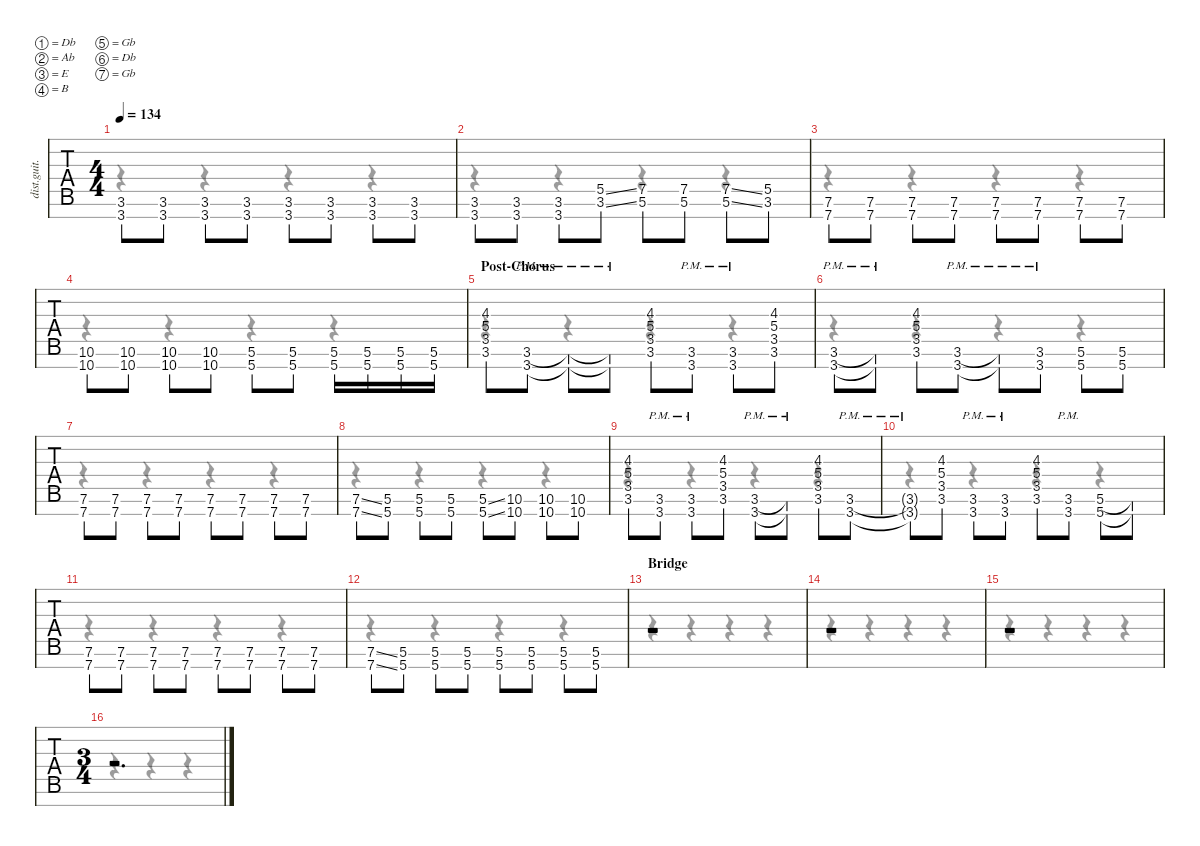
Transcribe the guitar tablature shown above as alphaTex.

\defaultSystemsLayout 4
\hideDynamics
\bracketExtendMode nobrackets
\track ("Jesse Cash" "dist.guit.") {instrument distortionguitar}
\staff {tabs}
\tuning (Db4 Ab3 E3 B2 Gb2 Db2 Gb1)
\voice
\ts (4 4)
\tempo 134
\clef g2
\ks c
(3.6 3.7).8{dy f} (3.6 3.7).8 (3.6 3.7).8 (3.6 3.7).8 (3.6 3.7).8 (3.6 3.7).8 (3.6 3.7).8 (3.6 3.7).8 |
(3.6 3.7).8 (3.6 3.7).8 (3.6 3.7).8 (5.5{ss} 3.6{ss}).8 (7.5{acc #} 5.6{acc #}).8 (7.5{acc #} 5.6{acc #}).8 (7.5{ss acc #} 5.6{ss acc #}).8 (5.5 3.6).8 |
(7.6{acc #} 7.7{acc #}).8 (7.6{acc #} 7.7{acc #}).8 (7.6{acc #} 7.7{acc #}).8 (7.6{acc #} 7.7{acc #}).8 (7.6{acc #} 7.7{acc #}).8 (7.6{acc #} 7.7{acc #}).8 (7.6{acc #} 7.7{acc #}).8 (7.6{acc #} 7.7{acc #}).8 |
(10.6 10.7).8 (10.6 10.7).8 (10.6 10.7).8 (10.6 10.7).8 (5.6{acc #} 5.7).8 (5.6{acc #} 5.7).8 (5.6{acc #} 5.7).16 (5.6{acc #} 5.7).16 (5.6{acc #} 5.7).16 (5.6{acc #} 5.7).16 |
\section ("" "Post-Chorus")
(4.3{acc #} 5.4 3.5 3.6).8 (3.6{pm} 3.7{pm}).8 (3.6{pm t} 3.7{pm t}).8 (3.6{pm t} 3.7{pm t}).8 (4.3{acc #} 5.4 3.5 3.6).8 (3.6{pm} 3.7{pm}).8 (3.6{pm} 3.7{pm}).8 (4.3{acc #} 5.4 3.5 3.6).8 |
(3.6{pm} 3.7{pm}).8 (3.6{pm t} 3.7{pm t}).8 (4.3{acc #} 5.4 3.5 3.6).8 (3.6{pm} 3.7{pm}).8 (3.6{pm t} 3.7{pm t}).8 (3.6{pm} 3.7{pm}).8 (5.6{acc #} 5.7).8 (5.6{acc #} 5.7).8 |
(7.6{acc #} 7.7{acc #}).8 (7.6{acc #} 7.7{acc #}).8 (7.6{acc #} 7.7{acc #}).8 (7.6{acc #} 7.7{acc #}).8 (7.6{acc #} 7.7{acc #}).8 (7.6{acc #} 7.7{acc #}).8 (7.6{acc #} 7.7{acc #}).8 (7.6{acc #} 7.7{acc #}).8 |
(7.6{ss acc #} 7.7{ss acc #}).8 (5.6{acc #} 5.7).8 (5.6{acc #} 5.7).8 (5.6{acc #} 5.7).8 (5.6{ss acc #} 5.7{ss}).8 (10.6 10.7).8 (10.6 10.7).8 (10.6 10.7).8 |
(4.3{acc #} 5.4 3.5 3.6).8 (3.6{pm} 3.7{pm}).8 (3.6{pm} 3.7{pm}).8 (4.3{acc #} 5.4 3.5 3.6).8 (3.6{pm} 3.7{pm}).8 (3.6{pm t} 3.7{pm t}).8 (4.3{acc #} 5.4 3.5 3.6).8 (3.6{pm} 3.7{pm}).8 |
(3.6{pm t} 3.7{pm t}).8 (4.3{acc #} 5.4 3.5 3.6).8 (3.6{pm} 3.7{pm}).8 (3.6{pm} 3.7{pm}).8 (4.3{acc #} 5.4 3.5 3.6).8 (3.6{pm} 3.7{pm}).8 (5.6{acc #} 5.7).8 (5.6{t acc #} 5.7{t}).8 |
(7.6{acc #} 7.7{acc #}).8 (7.6{acc #} 7.7{acc #}).8 (7.6{acc #} 7.7{acc #}).8 (7.6{acc #} 7.7{acc #}).8 (7.6{acc #} 7.7{acc #}).8 (7.6{acc #} 7.7{acc #}).8 (7.6{acc #} 7.7{acc #}).8 (7.6{acc #} 7.7{acc #}).8 |
(7.6{ss acc #} 7.7{ss acc #}).8 (5.6{acc #} 5.7).8 (5.6{acc #} 5.7).8 (5.6{acc #} 5.7).8 (5.6{acc #} 5.7).8 (5.6{acc #} 5.7).8 (5.6{acc #} 5.7).8 (5.6{acc #} 5.7).8 |
\section ("" "Bridge")
r.1 |
r.1 |
r.1 |
\ts (3 4)
\beaming (8 3 1 1 1)
r.2{d}
\voice
\clef g2
\ottava regular
\simile none
\ks c
r.4{dy mf} r.4 r.4 r.4 |
r.4 r.4 r.4 r.4 |
r.4 r.4 r.4 r.4 |
r.4 r.4 r.4 r.4 |
r.4 r.4 r.4 r.4 |
r.4 r.4 r.4 r.4 |
r.4 r.4 r.4 r.4 |
r.4 r.4 r.4 r.4 |
r.4 r.4 r.4 r.4 |
r.4 r.4 r.4 r.4 |
r.4 r.4 r.4 r.4 |
r.4 r.4 r.4 r.4 |
r.4 r.4 r.4 r.4 |
r.4 r.4 r.4 r.4 |
r.4 r.4 r.4 r.4 |
r.4 r.4 r.4
